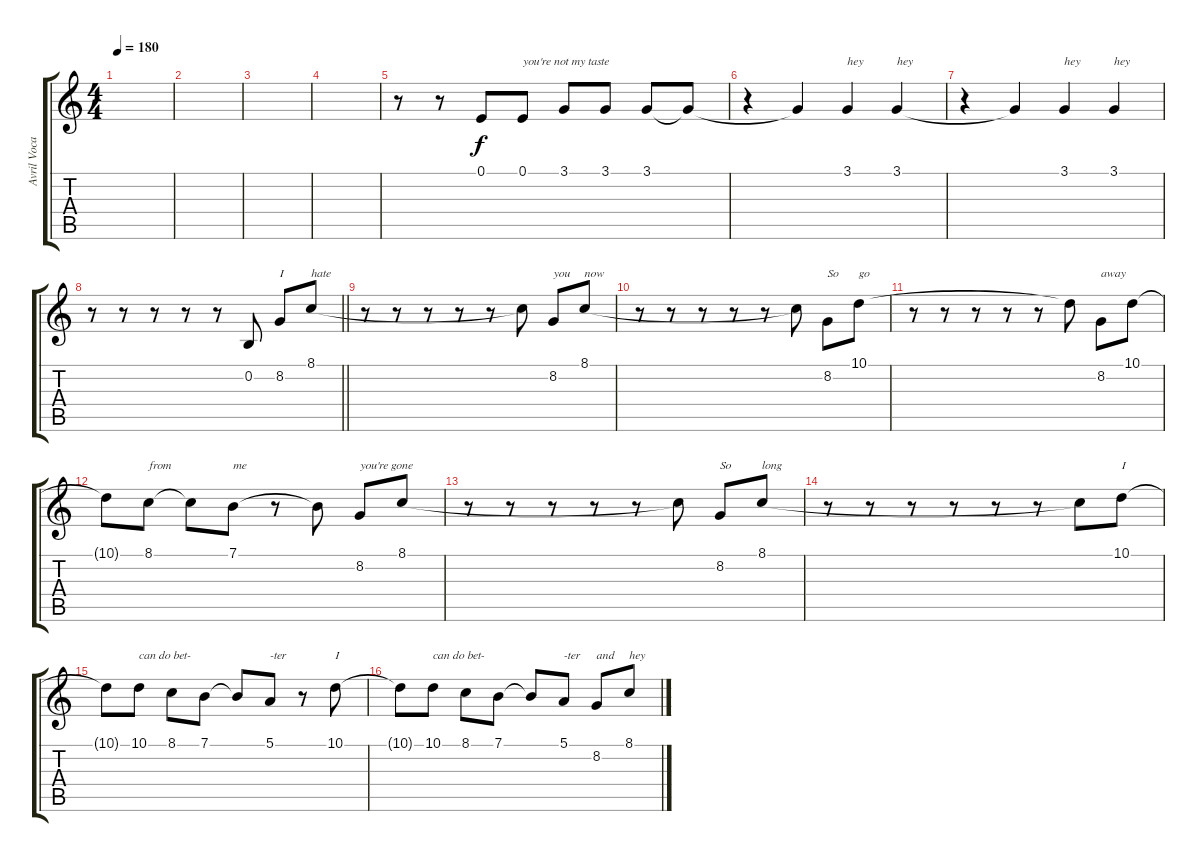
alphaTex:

\track ("Avril Vocals" "Avril Voca") {instrument clarinet}
\staff {score tabs}
\tuning (E4 B3 G3 D3 A2 E2) {hide}
\ts (4 4)
\tempo 180
\clef g2
\ks c
|
|
|
|
r.8 r.8 0.1.8 0.1.8{txt "you're not my taste"} 3.1.8 3.1.8 3.1.8 3.1{t}.8 |
r.4 3.1{t}.4 3.1.4{txt "hey"} 3.1.4{txt "hey"} |
r.4 3.1{t}.4 3.1.4{txt "hey"} 3.1.4{txt "hey"} |
\barLineRight lightlight
r.8 r.8 r.8 r.8 r.8 0.2.8 8.2.8{txt "I"} 8.1.8{txt "hate"} |
r.8 r.8 r.8 r.8 r.8 8.1{t}.8 8.2.8{txt "you"} 8.1.8{txt "now"} |
r.8 r.8 r.8 r.8 r.8 8.1{t}.8 8.2.8{txt "So"} 10.1.8{txt "go"} |
r.8 r.8 r.8 r.8 r.8 10.1{t}.8 8.2.8{txt "away"} 10.1.8 |
10.1{t}.8 8.1.8{txt "from"} 8.1{t}.8 7.1.8{txt "me"} r.8 7.1{t}.8 8.2.8{txt "you're gone"} 8.1.8 |
r.8 r.8 r.8 r.8 r.8 8.1{t}.8 8.2.8{txt "So"} 8.1.8{txt "long"} |
r.8 r.8 r.8 r.8 r.8 r.8 8.1{t}.8 10.1.8{txt "I"} |
10.1{t}.8 10.1.8{txt "can do bet-"} 8.1.8 7.1.8 7.1{t}.8 5.1.8{txt "-ter"} r.8 10.1.8{txt "I"} |
10.1{t}.8 10.1.8{txt "can do bet-"} 8.1.8 7.1.8 7.1{t}.8 5.1.8{txt "-ter"} 8.2.8{txt "and"} 8.1.8{txt "hey"}
